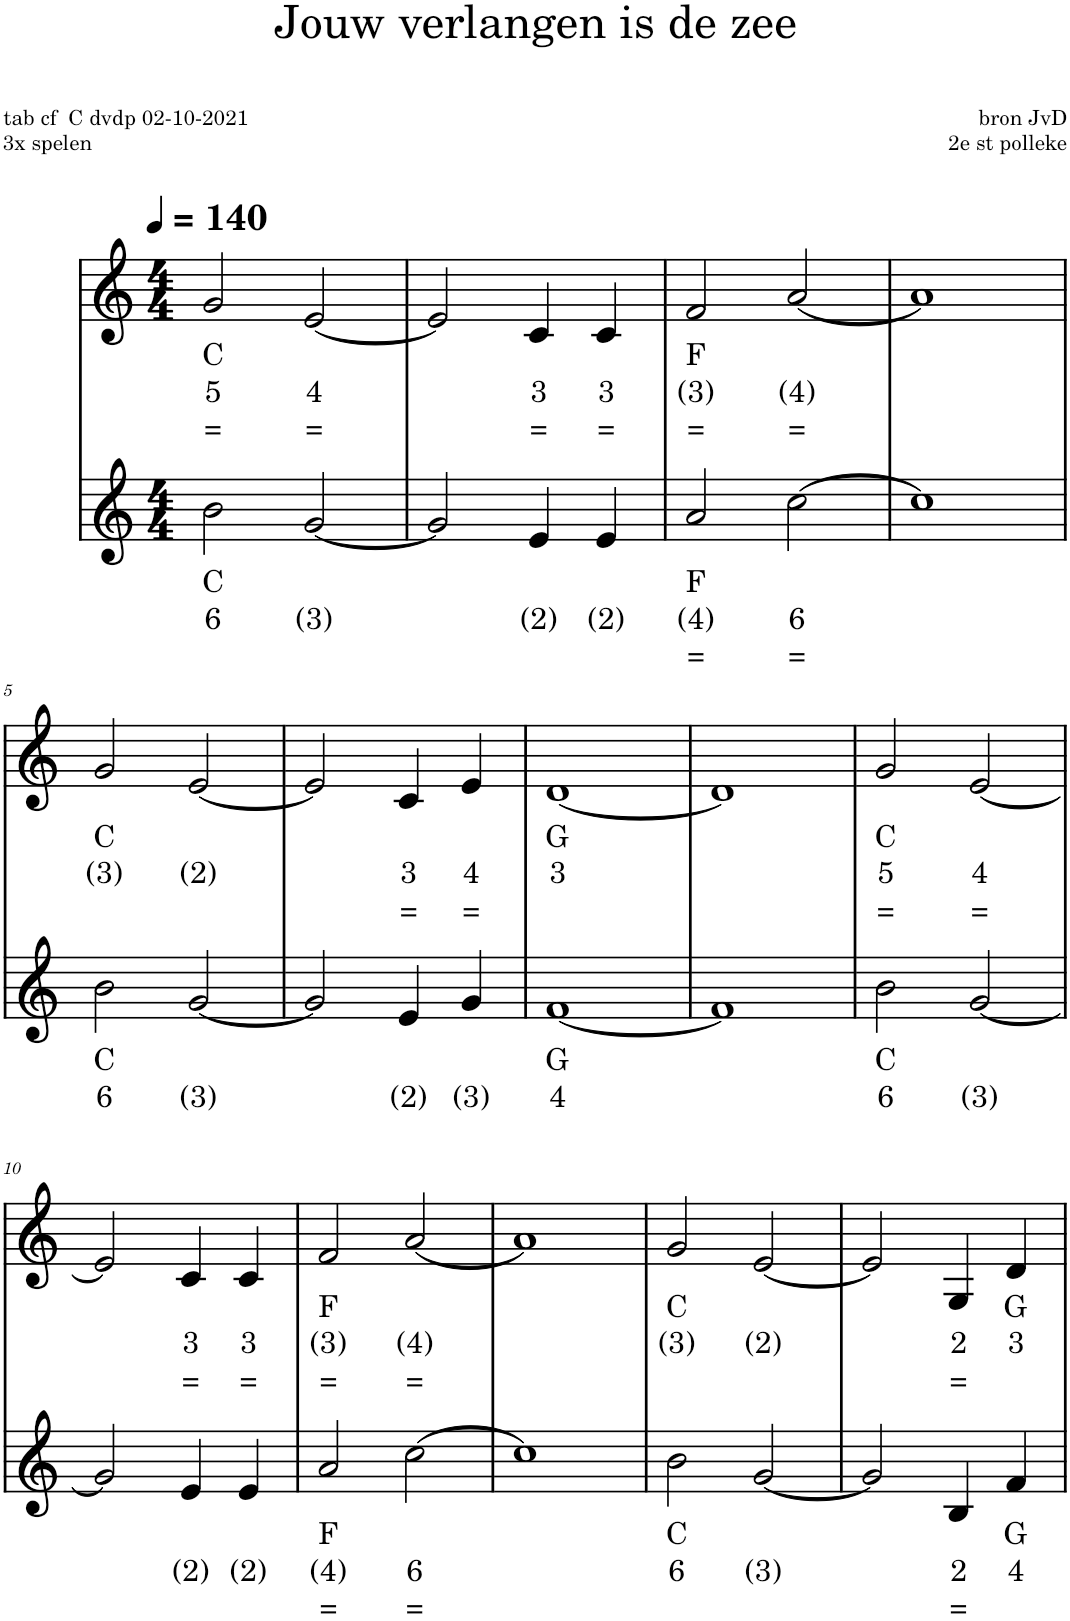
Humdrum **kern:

**kern	**text	**text	**text	**kern	**text	**text	**text
*part2	*part2	*part2	*part2	*part1	*part1	*part1	*part1
*staff2	*staff2	*staff2	*staff2	*staff1	*staff1	*staff1	*staff1
*I"Viool	*	*	*	*I"Piano	*	*	*
*clefG2	*	*	*	*clefG2	*	*	*
*k[]	*	*	*	*k[]	*	*	*
*M4/4	*	*	*	*M4/4	*	*	*
*MM140	*	*	*	*MM140	*	*	*
=1	=1	=1	=1	=1	=1	=1	=1
!	!LO:LY:b	!LO:LY:b	!	!	!LO:LY:b	!LO:LY:b	!LO:LY:b
2b\	C	6	.	2g/	C	5	=
!	!	!LO:LY:b	!	!	!	!LO:LY:b	!LO:LY:b
[2g/	.	(3)	.	[2e/	.	4	=
=2	=2	=2	=2	=2	=2	=2	=2
2g/]	.	.	.	2e/]	.	.	.
!	!	!LO:LY:b	!	!	!	!LO:LY:b	!LO:LY:b
4e/	.	(2)	.	4c/	.	3	=
!	!	!LO:LY:b	!	!	!	!LO:LY:b	!LO:LY:b
4e/	.	(2)	.	4c/	.	3	=
=3	=3	=3	=3	=3	=3	=3	=3
!	!LO:LY:b	!LO:LY:b	!LO:LY:b	!	!LO:LY:b	!LO:LY:b	!LO:LY:b
2a/	F	(4)	=	2f/	F	(3)	=
!	!	!LO:LY:b	!LO:LY:b	!	!	!LO:LY:b	!LO:LY:b
[2cc\	.	6	=	[2a/	.	(4)	=
=4	=4	=4	=4	=4	=4	=4	=4
1cc]	.	.	.	1a]	.	.	.
!!LO:LB:g=z
=5	=5	=5	=5	=5	=5	=5	=5
!	!LO:LY:b	!LO:LY:b	!	!	!LO:LY:b	!LO:LY:b	!
2b\	C	6	.	2g/	C	(3)	.
!	!	!LO:LY:b	!	!	!	!LO:LY:b	!
[2g/	.	(3)	.	[2e/	.	(2)	.
=6	=6	=6	=6	=6	=6	=6	=6
2g/]	.	.	.	2e/]	.	.	.
!	!	!LO:LY:b	!	!	!	!LO:LY:b	!LO:LY:b
4e/	.	(2)	.	4c/	.	3	=
!	!	!LO:LY:b	!	!	!	!LO:LY:b	!LO:LY:b
4g/	.	(3)	.	4e/	.	4	=
=7	=7	=7	=7	=7	=7	=7	=7
!	!LO:LY:b	!LO:LY:b	!	!	!LO:LY:b	!LO:LY:b	!
[1f	G	4	.	[1d	G	3	.
=8	=8	=8	=8	=8	=8	=8	=8
1f]	.	.	.	1d]	.	.	.
=9	=9	=9	=9	=9	=9	=9	=9
!	!LO:LY:b	!LO:LY:b	!	!	!LO:LY:b	!LO:LY:b	!LO:LY:b
2b\	C	6	.	2g/	C	5	=
!	!	!LO:LY:b	!	!	!	!LO:LY:b	!LO:LY:b
[2g/	.	(3)	.	[2e/	.	4	=
!!LO:LB:g=z
=10	=10	=10	=10	=10	=10	=10	=10
2g/]	.	.	.	2e/]	.	.	.
!	!	!LO:LY:b	!	!	!	!LO:LY:b	!LO:LY:b
4e/	.	(2)	.	4c/	.	3	=
!	!	!LO:LY:b	!	!	!	!LO:LY:b	!LO:LY:b
4e/	.	(2)	.	4c/	.	3	=
=11	=11	=11	=11	=11	=11	=11	=11
!	!LO:LY:b	!LO:LY:b	!LO:LY:b	!	!LO:LY:b	!LO:LY:b	!LO:LY:b
2a/	F	(4)	=	2f/	F	(3)	=
!	!	!LO:LY:b	!LO:LY:b	!	!	!LO:LY:b	!LO:LY:b
[2cc\	.	6	=	[2a/	.	(4)	=
=12	=12	=12	=12	=12	=12	=12	=12
1cc]	.	.	.	1a]	.	.	.
=13	=13	=13	=13	=13	=13	=13	=13
!	!LO:LY:b	!LO:LY:b	!	!	!LO:LY:b	!LO:LY:b	!
2b\	C	6	.	2g/	C	(3)	.
!	!	!LO:LY:b	!	!	!	!LO:LY:b	!
[2g/	.	(3)	.	[2e/	.	(2)	.
=14	=14	=14	=14	=14	=14	=14	=14
2g/]	.	.	.	2e/]	.	.	.
!	!	!LO:LY:b	!LO:LY:b	!	!	!LO:LY:b	!LO:LY:b
4B/	.	2	=	4G/	.	2	=
!	!LO:LY:b	!LO:LY:b	!	!	!LO:LY:b	!LO:LY:b	!
4f/	G	4	.	4d/	G	3	.
=	=	=	=	=	=	=	=
*-	*-	*-	*-	*-	*-	*-	*-
